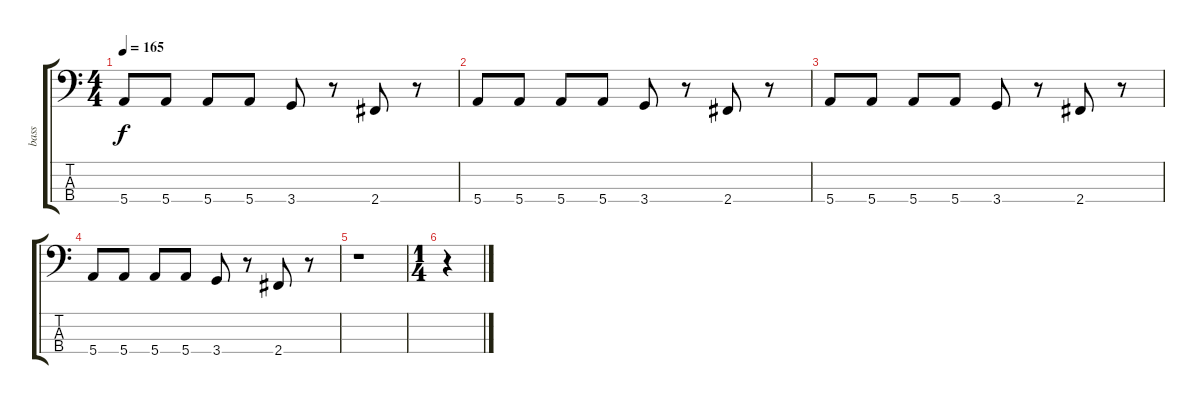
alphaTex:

\track ("bass" "bass") {instrument electricbassfinger}
\staff {score tabs}
\tuning (G2 D2 A1 E1) {hide}
\ts (4 4)
\tempo 165
\clef f4
\ks c
5.4.8{dy f} 5.4.8 5.4.8 5.4.8 3.4.8 r.8 2.4.8 r.8 |
5.4.8 5.4.8 5.4.8 5.4.8 3.4.8 r.8 2.4.8 r.8 |
5.4.8 5.4.8 5.4.8 5.4.8 3.4.8 r.8 2.4.8 r.8 |
5.4.8 5.4.8 5.4.8 5.4.8 3.4.8 r.8 2.4.8 r.8 |
r.1 |
\ts (1 4)
r.4
